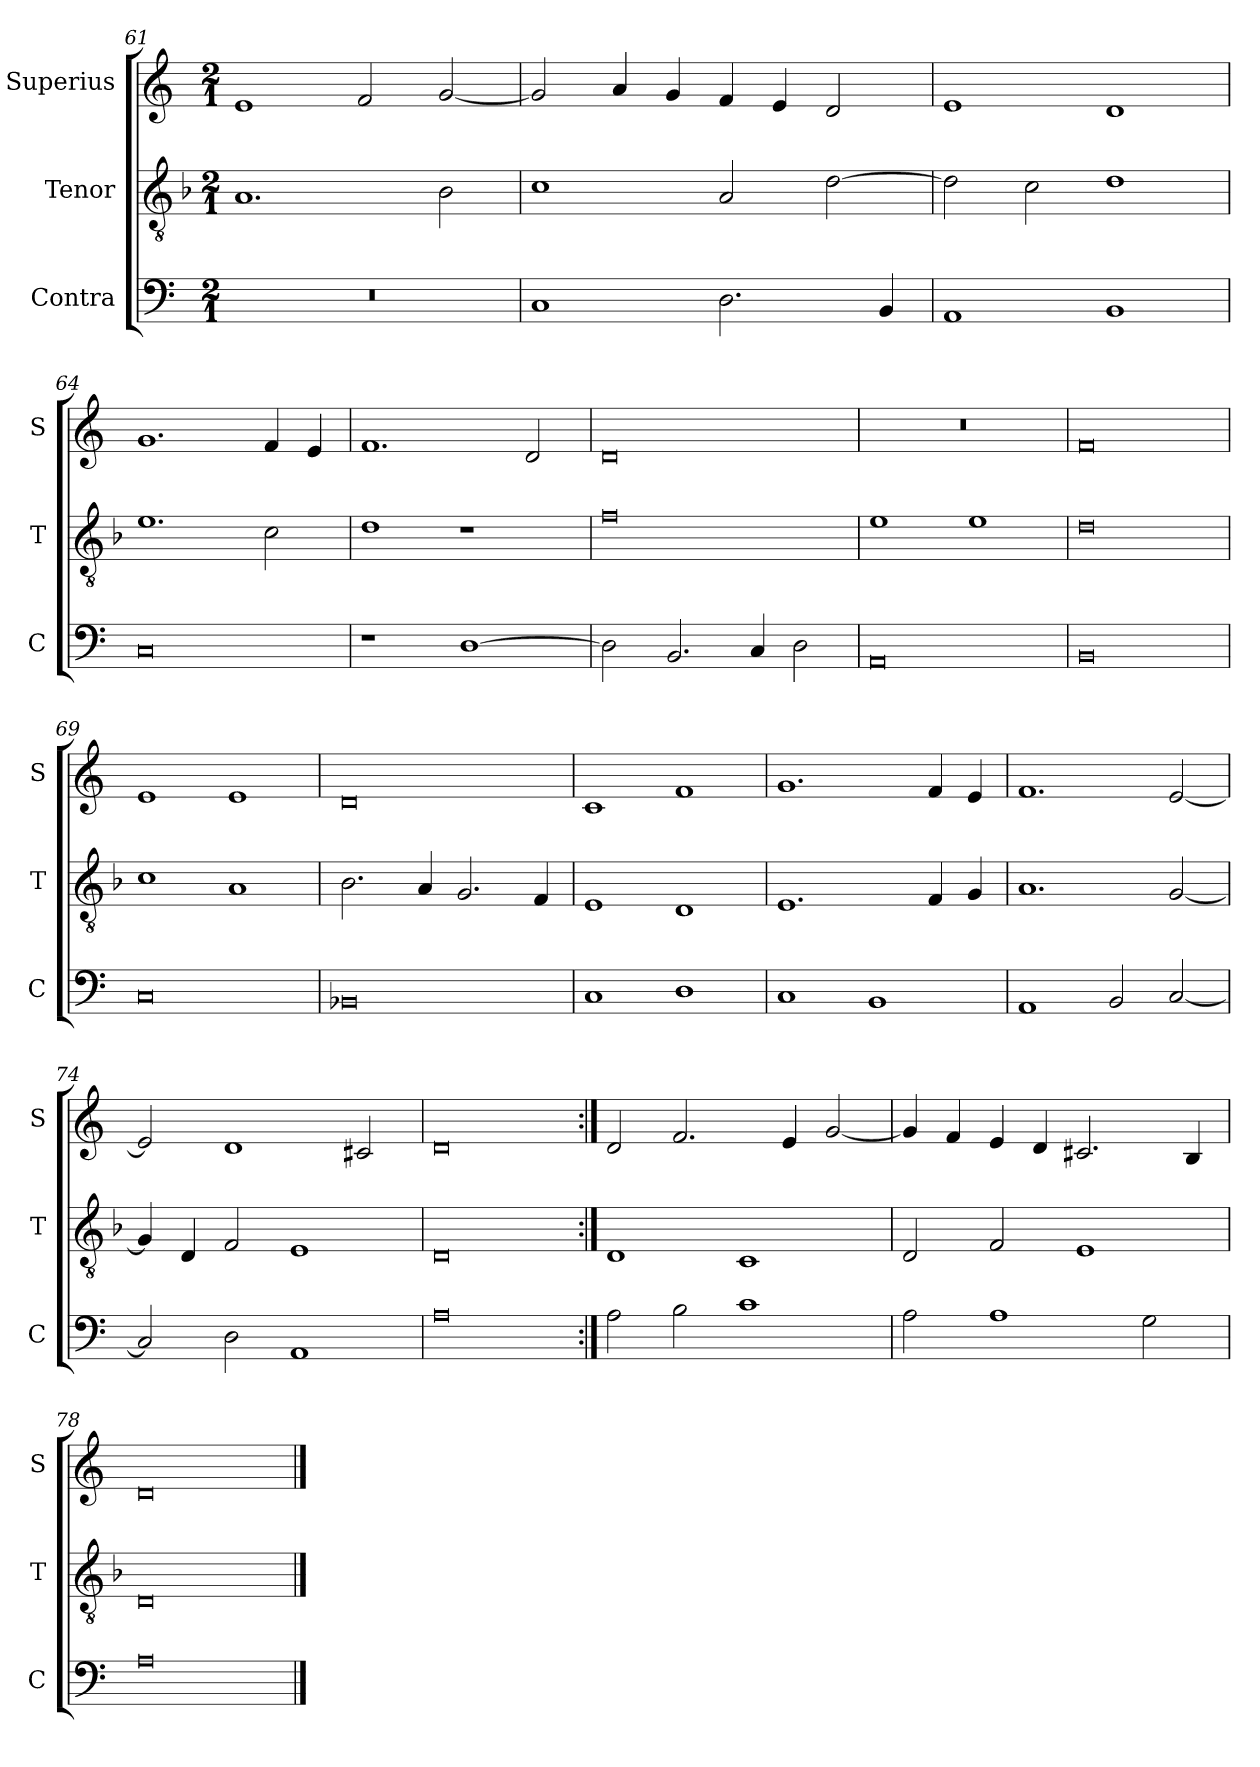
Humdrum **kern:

**kern	**kern	**kern
*part3	*part2	*part1
*staff3	*staff2	*staff1
*I"Contra	*I"Tenor	*I"Superius
*I'C	*I'T	*I'S
*clefF4	*clefGv2	*clefG2
*k[]	*k[b-]	*k[]
*M2/1	*M2/1	*M2/1
=61	=61	=61
0r	1.A	1e
.	.	2f/
.	2B-\	[2g/
=62	=62	=62
1C	1c	2g/]
.	.	4a/
.	.	4g/
2.D\	2A/	4f/
.	.	4e/
.	[2d\	2d/
4BB/	.	.
=63	=63	=63
1AA	2d\]	1e
.	2c\	.
1BB	1d	1d
=64	=64	=64
0C	1.e	1.g
.	2c\	4f/
.	.	4e/
=65	=65	=65
1r	1d	1.f
[1D	1r	.
.	.	2d/
=66	=66	=66
2D\]	0f	0d
2.BB/	.	.
4C/	.	.
2D\	.	.
=67	=67	=67
0AA	1e	0r
.	1e	.
=68	=68	=68
0BB	0d	0f
=69	=69	=69
0C	1c	1e
.	1A	1e
=70	=70	=70
0BB-X	2.B-\	0d
.	4A/	.
.	2.G/	.
.	4F/	.
=71	=71	=71
1C	1E	1c
1D	1D	1f
=72	=72	=72
1C	1.E	1.g
1BB	.	.
.	4F/	4f/
.	4G/	4e/
=73	=73	=73
1AA	1.A	1.f
2BB/	.	.
[2C/	[2G/	[2e/
=74	=74	=74
2C/]	4G/]	2e/]
.	4D/	.
2D\	2F/	1d
1AA	1E	.
.	.	2c#X/
=75	=75	=75
0A	0D	0d
=76:|!	=76:|!	=76:|!
2A\	1D	2d/
2B\	.	2.f/
1c	1C	.
.	.	4e/
.	.	[2g/
=77	=77	=77
2A\	2D/	4g/]
.	.	4f/
1A	2F/	4e/
.	.	4d/
.	1E	2.c#X/
2G\	.	.
.	.	4B/
=78	=78	=78
0A	0D	0d
==	==	==
*-	*-	*-
